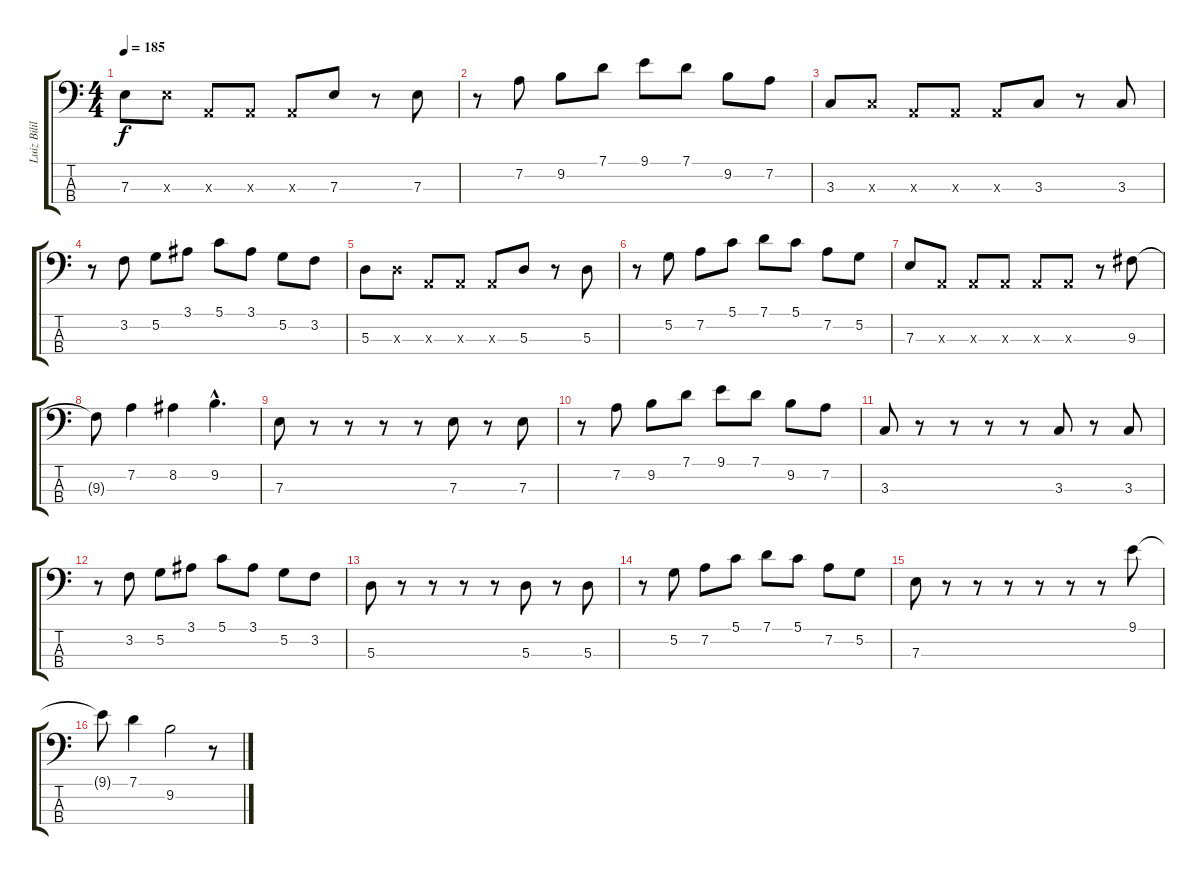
\track ("Luiz Bililiu" "Luiz Bilil") {instrument electricbassfinger}
\staff {score tabs}
\tuning (G2 D2 A1 E1) {hide}
\ts (4 4)
\tempo 185
\clef f4
\ks c
7.3.8{dy f} 7.3{x}.8 0.3{x}.8 0.3{x}.8 0.3{x}.8 7.3.8 r.8 7.3.8 |
r.8 7.2.8 9.2.8 7.1.8 9.1.8 7.1.8 9.2.8 7.2.8 |
3.3.8 3.3{x}.8 0.3{x}.8 0.3{x}.8 0.3{x}.8 3.3.8 r.8 3.3.8 |
r.8 3.2.8 5.2.8 3.1.8 5.1.8 3.1.8 5.2.8 3.2.8 |
5.3.8 5.3{x}.8 0.3{x}.8 0.3{x}.8 0.3{x}.8 5.3.8 r.8 5.3.8 |
r.8 5.2.8 7.2.8 5.1.8 7.1.8 5.1.8 7.2.8 5.2.8 |
7.3.8 0.3{x}.8 0.3{x}.8 0.3{x}.8 0.3{x}.8 0.3{x}.8 r.8 9.3.8 |
9.3{t}.8 7.2.4 8.2.4 9.2{hac}.4{d} |
7.3.8 r.8 r.8 r.8 r.8 7.3.8 r.8 7.3.8 |
r.8 7.2.8 9.2.8 7.1.8 9.1.8 7.1.8 9.2.8 7.2.8 |
3.3.8 r.8 r.8 r.8 r.8 3.3.8 r.8 3.3.8 |
r.8 3.2.8 5.2.8 3.1.8 5.1.8 3.1.8 5.2.8 3.2.8 |
5.3.8 r.8 r.8 r.8 r.8 5.3.8 r.8 5.3.8 |
r.8 5.2.8 7.2.8 5.1.8 7.1.8 5.1.8 7.2.8 5.2.8 |
7.3.8 r.8 r.8 r.8 r.8 r.8 r.8 9.1.8 |
9.1{t}.8 7.1.4 9.2.2 r.8
